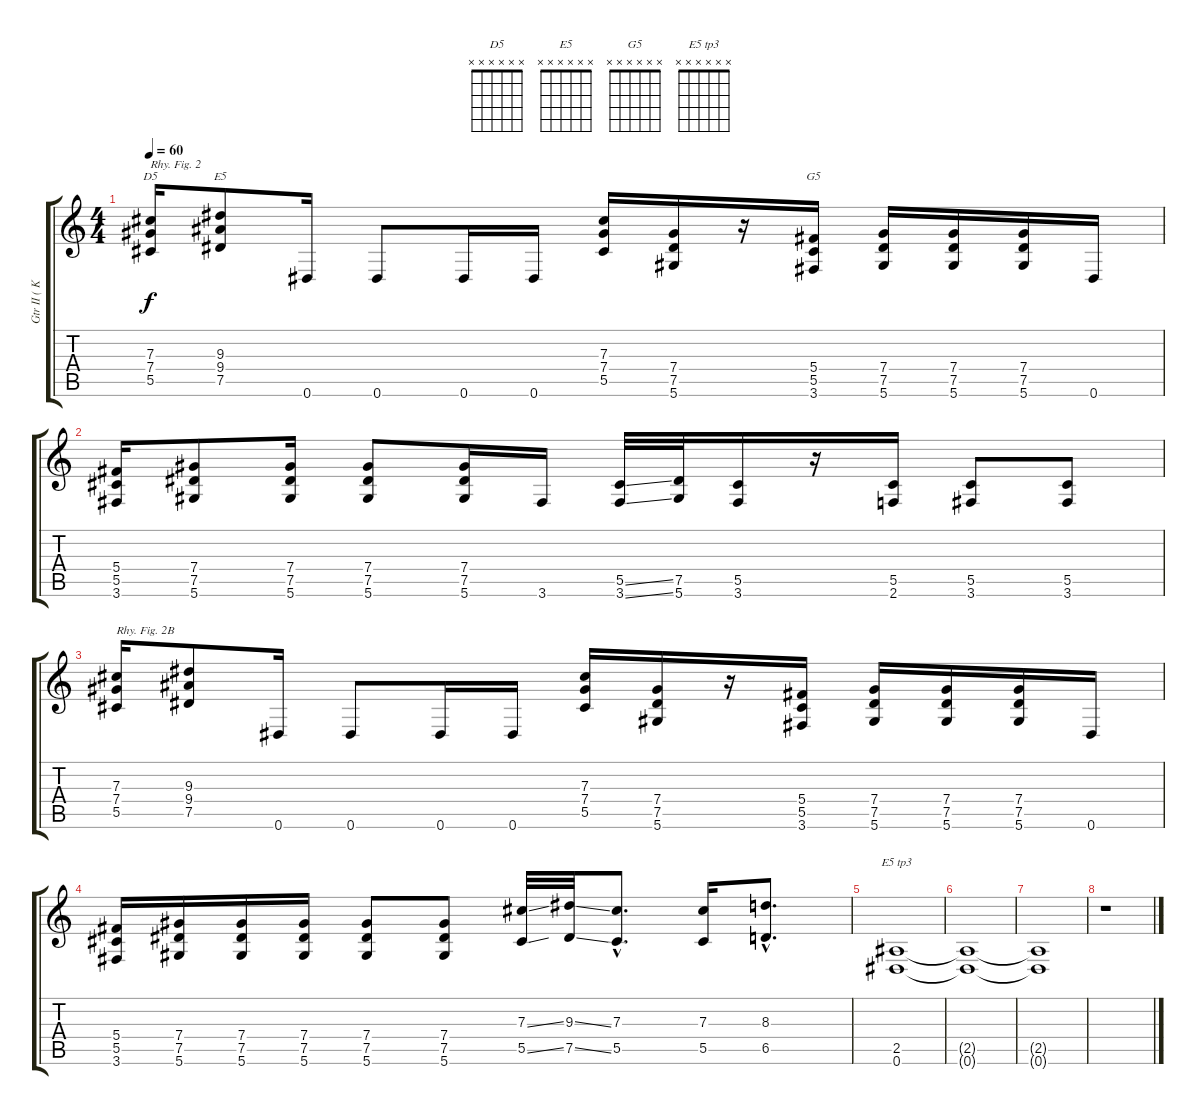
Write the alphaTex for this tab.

\track ("Gtr II ( Kirk )" "Gtr II ( K") {instrument distortionguitar}
\staff {score tabs}
\tuning (Eb4 Bb3 Gb3 Db3 Ab2 Eb2) {hide}
\chord ("D5" x x x x x x) {firstfret 0}
\chord ("E5" x x x x x x) {firstfret 0}
\chord ("G5" x x x x x x) {firstfret 0}
\chord ("E5 tp3" x x x x x x) {firstfret 0}
\ts (4 4)
\tempo 60
\clef g2
\ks c
(7.3 7.4 5.5).16{ch "D5" txt "Rhy. Fig. 2" dy f} (9.3 9.4 7.5).8{ch "E5"} 0.6.16 0.6.8 0.6.16 0.6.16 (7.3 7.4 5.5).16 (7.4 7.5 5.6).16 r.16 (5.4 5.5 3.6).16{ch "G5"} (7.4 7.5 5.6).16 (7.4 7.5 5.6).16 (7.4 7.5 5.6).16 0.6.16 |
(5.4 5.5 3.6).16 (7.4 7.5 5.6).8 (7.4 7.5 5.6).16 (7.4 7.5 5.6).8 (7.4 7.5 5.6).16 3.6.16 (5.5{ss} 3.6{ss}).32 (7.5 5.6).32 (5.5 3.6).16 r.16 (5.5 2.6).16 (5.5 3.6).8 (5.5 3.6).8 |
(7.3 7.4 5.5).16{txt "Rhy. Fig. 2B"} (9.3 9.4 7.5).8 0.6.16 0.6.8 0.6.16 0.6.16 (7.3 7.4 5.5).16 (7.4 7.5 5.6).16 r.16 (5.4 5.5 3.6).16 (7.4 7.5 5.6).16 (7.4 7.5 5.6).16 (7.4 7.5 5.6).16 0.6.16 |
(5.4 5.5 3.6).16 (7.4 7.5 5.6).16 (7.4 7.5 5.6).16 (7.4 7.5 5.6).16 (7.4 7.5 5.6).8 (7.4 7.5 5.6).8 (7.3{ss} 5.5{ss}).32 (9.3{ss} 7.5{ss}).32 (7.3{hac} 5.5{hac}).8{d} (7.3 5.5).16 (8.3{hac} 6.5{hac}).8{d} |
(2.5 0.6).1{ch "E5 tp3"} |
(2.5{t} 0.6{t}).1 |
(2.5{t} 0.6{t}).1 |
r.1
